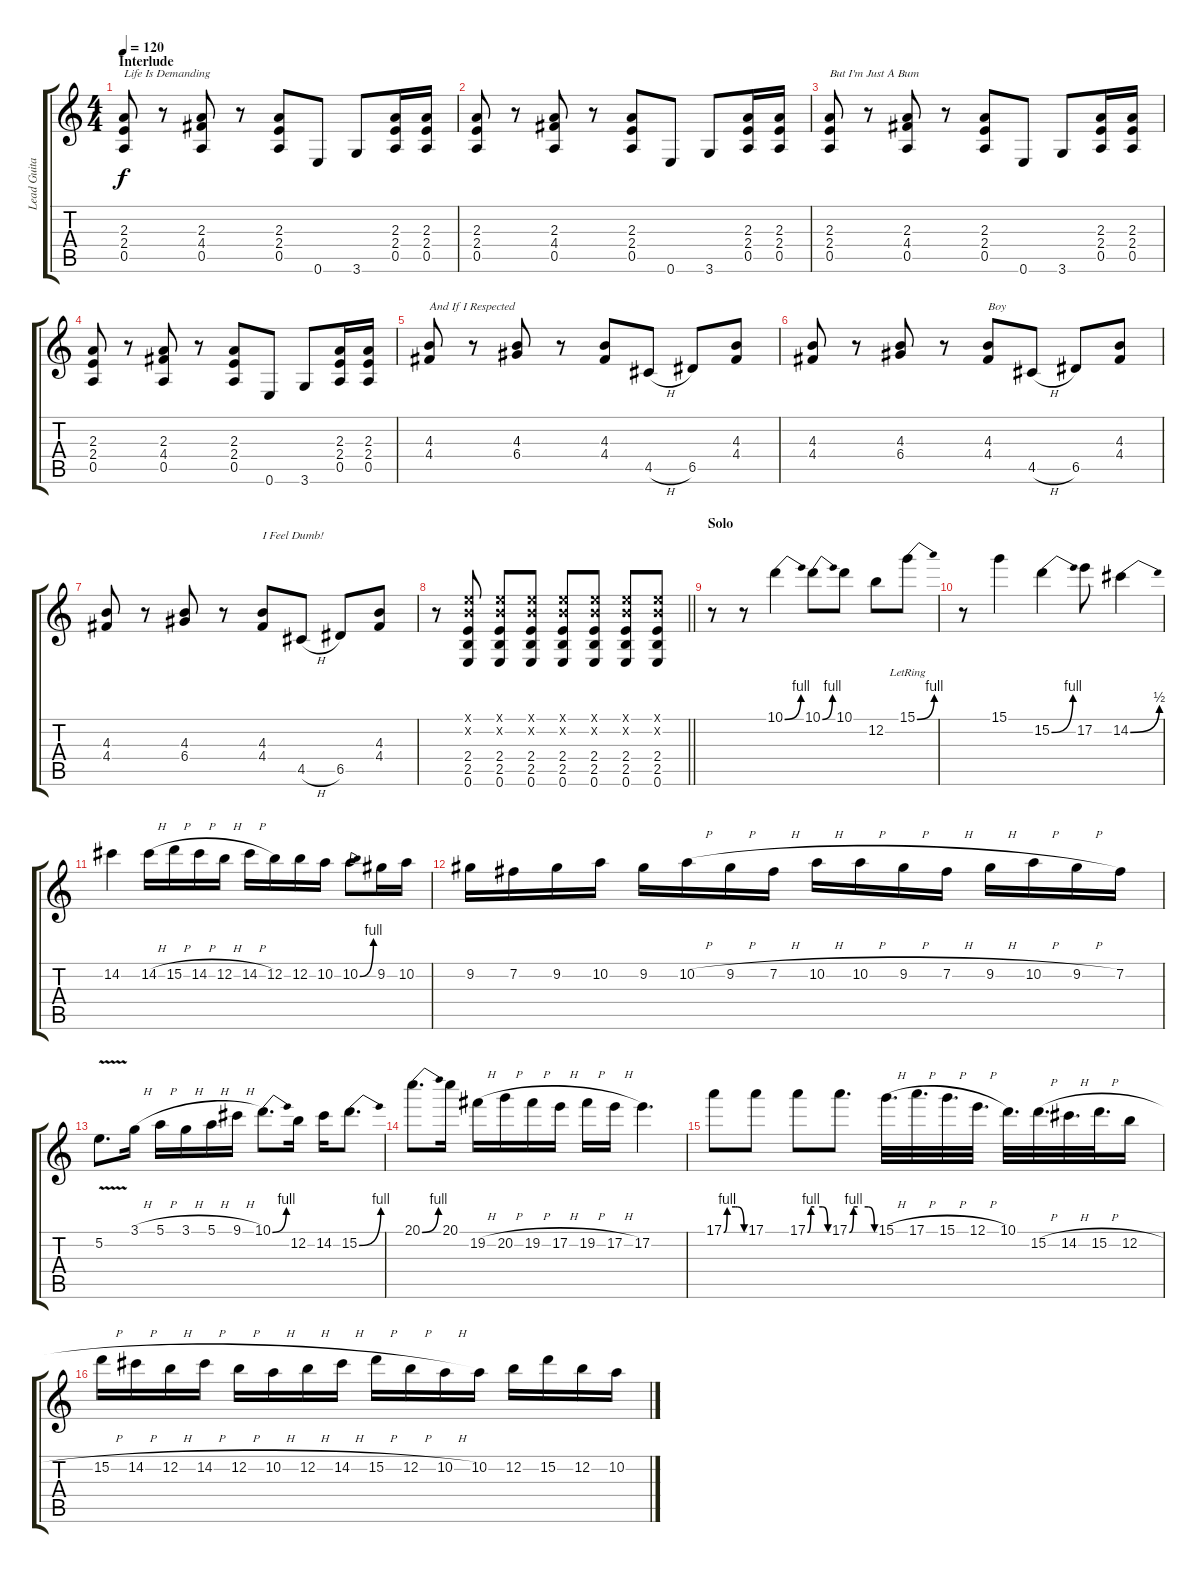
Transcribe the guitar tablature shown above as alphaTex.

\track ("Lead Guitar" "Lead Guita") {instrument distortionguitar}
\staff {score tabs}
\tuning (E4 B3 G3 D3 A2 E2) {hide}
\ts (4 4)
\section ("" "Interlude")
\tempo 120
\clef g2
\ks c
(2.3 2.4 0.5).8{txt "Life Is Demanding" dy f} r.8 (2.3 4.4 0.5).8 r.8 (2.3 2.4 0.5).8 0.6.8 3.6.8 (2.3 2.4 0.5).16 (2.3 2.4 0.5).16 |
(2.3 2.4 0.5).8 r.8 (2.3 4.4 0.5).8 r.8 (2.3 2.4 0.5).8 0.6.8 3.6.8 (2.3 2.4 0.5).16 (2.3 2.4 0.5).16 |
(2.3 2.4 0.5).8{txt "But I'm Just A Bum"} r.8 (2.3 4.4 0.5).8 r.8 (2.3 2.4 0.5).8 0.6.8 3.6.8 (2.3 2.4 0.5).16 (2.3 2.4 0.5).16 |
(2.3 2.4 0.5).8 r.8 (2.3 4.4 0.5).8 r.8 (2.3 2.4 0.5).8 0.6.8 3.6.8 (2.3 2.4 0.5).16 (2.3 2.4 0.5).16 |
(4.3 4.4).8{txt "And If I Respected"} r.8 (4.3 6.4).8 r.8 (4.3 4.4).8 4.5{h}.8 6.5.8 (4.3 4.4).8 |
(4.3 4.4).8 r.8 (4.3 6.4).8 r.8 (4.3 4.4).8{txt "Boy"} 4.5{h}.8 6.5.8 (4.3 4.4).8 |
(4.3 4.4).8 r.8 (4.3 6.4).8 r.8 (4.3 4.4).8{txt "I Feel Dumb! "} 4.5{h}.8 6.5.8 (4.3 4.4).8 |
\barLineRight lightlight
r.8 (0.1{x} 0.2{x} 2.4 2.5 0.6).8 (0.1{x} 0.2{x} 2.4 2.5 0.6).8 (0.1{x} 0.2{x} 2.4 2.5 0.6).8 (0.1{x} 0.2{x} 2.4 2.5 0.6).8 (0.1{x} 0.2{x} 2.4 2.5 0.6).8 (0.1{x} 0.2{x} 2.4 2.5 0.6).8 (0.1{x} 0.2{x} 2.4 2.5 0.6).8 |
\section ("" "Solo")
r.8 r.8 10.1{be (bend 0 0 60 4)}.4 10.1{be (bend 0 0 60 4)}.8 10.1.8 12.2.8 15.1{be (bend 0 0 60 4) lr}.8 |
r.8 15.1.4 15.2{be (bend 0 0 60 4)}.4 17.2.8 14.2{be (bend 0 0 60 2)}.4 |
14.2.4 14.2{h}.16 15.2{h}.16 14.2{h}.16 12.2{h}.16 14.2{h}.16 12.2.16 12.2.16 10.2.16 10.2{be (bend 0 0 60 4)}.8 9.2.16 10.2.16 |
9.2.16 7.2.16 9.2.16 10.2.16 9.2.16 10.2{h}.16 9.2{h}.16 7.2{h}.16 10.2{h}.16 10.2{h}.16 9.2{h}.16 7.2{h}.16 9.2{h}.16 10.2{h}.16 9.2{h}.16 7.2.16 |
5.2{v}.8{d} 3.1{h}.16 5.1{h}.16 3.1{h}.16 5.1{h}.16 9.1{h}.16 10.1{be (bend 0 0 60 4)}.8{d} 12.2.16 14.2.16 15.2{be (bend 0 0 60 4)}.8{d} |
20.1{be (bend 0 0 60 4)}.8{d} 20.1.16 19.2{h}.16 20.2{h}.16 19.2{h}.16 17.2{h}.16 19.2{h}.16 17.2{h}.16 17.2.4{d} |
17.1{be (custom 0 0 10 4 35 4 40 4 60 0)}.8 17.1.8 17.1{be (custom 0 0 10 4 20 4 45 4 60 0)}.8 17.1{be (custom 0 0 10 4 20 4 45 4 60 0)}.8{d} 15.1{h}.32{d} 17.1{h}.32{d} 15.1{h}.32{d} 12.1{h}.32{d} 10.1.32{d} 15.2{h}.32{d} 14.2{h}.32{d} 15.2{h}.32{d} 12.2{h}.16 |
15.2{h}.16 14.2{h}.16 12.2{h}.16 14.2{h}.16 12.2{h}.16 10.2{h}.16 12.2{h}.16 14.2{h}.16 15.2{h}.16 12.2{h}.16 10.2{h}.16 10.2.16 12.2.16 15.2.16 12.2.16 10.2.16
